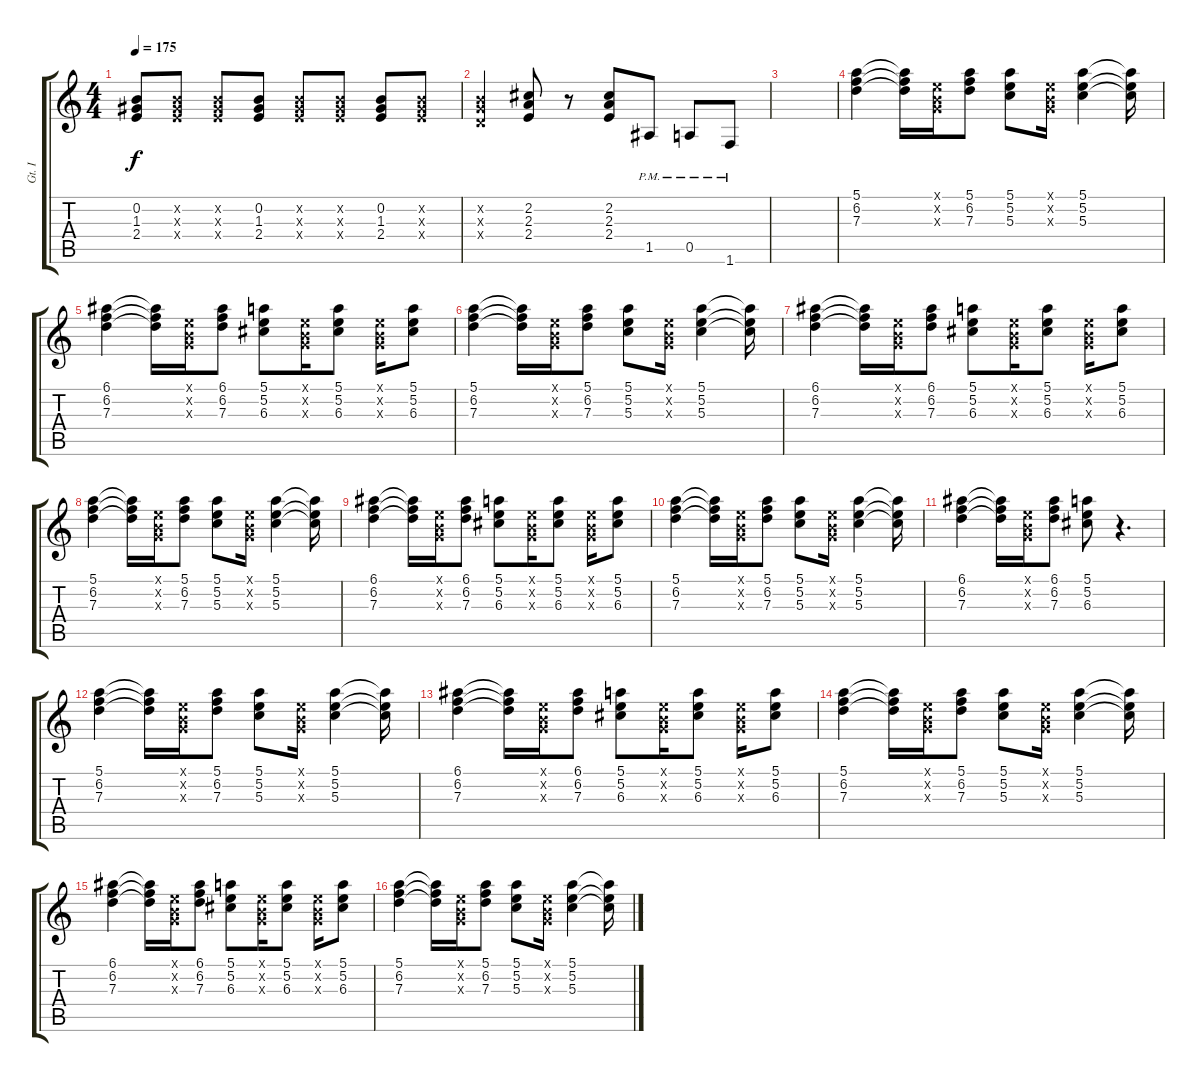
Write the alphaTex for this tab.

\track ("Gt. I" "Gt. I") {instrument distortionguitar}
\staff {score tabs}
\tuning (E4 B3 G3 D3 A2 E2) {hide}
\ts (4 4)
\tempo 175
\clef g2
\ks c
(0.2 1.3 2.4).8{dy f} (0.2{x} 1.3{x} 2.4{x}).8 (0.2{x} 1.3{x} 2.4{x}).8 (0.2 1.3 2.4).8 (0.2{x} 1.3{x} 2.4{x}).8 (0.2{x} 1.3{x} 2.4{x}).8 (0.2 1.3 2.4).8 (0.2{x} 1.3{x} 2.4{x}).8 |
(0.2{x} 0.3{x} 0.4{x}).4 (2.2 2.3 2.4).8 r.8 (2.2 2.3 2.4).8 1.5{pm}.8 0.5{pm}.8 1.6{pm}.8 |
|
(5.1 6.2 7.3).4 (5.1{t} 6.2{t} 7.3{t}).16 (0.1{x} 0.2{x} 0.3{x}).16 (5.1 6.2 7.3).8 (5.1 5.2 5.3).8 (0.1{x} 0.2{x} 0.3{x}).16 (5.1 5.2 5.3).4 (5.1{t} 5.2{t} 5.3{t}).16 |
(6.1 6.2 7.3).4 (6.1{t} 6.2{t} 7.3{t}).16 (0.1{x} 0.2{x} 0.3{x}).16 (6.1 6.2 7.3).8 (5.1 5.2 6.3).8 (0.1{x} 0.2{x} 0.3{x}).16 (5.1 5.2 6.3).8 (0.1{x} 0.2{x} 0.3{x}).16 (5.1 5.2 6.3).8 |
(5.1 6.2 7.3).4 (5.1{t} 6.2{t} 7.3{t}).16 (0.1{x} 0.2{x} 0.3{x}).16 (5.1 6.2 7.3).8 (5.1 5.2 5.3).8 (0.1{x} 0.2{x} 0.3{x}).16 (5.1 5.2 5.3).4 (5.1{t} 5.2{t} 5.3{t}).16 |
(6.1 6.2 7.3).4 (6.1{t} 6.2{t} 7.3{t}).16 (0.1{x} 0.2{x} 0.3{x}).16 (6.1 6.2 7.3).8 (5.1 5.2 6.3).8 (0.1{x} 0.2{x} 0.3{x}).16 (5.1 5.2 6.3).8 (0.1{x} 0.2{x} 0.3{x}).16 (5.1 5.2 6.3).8 |
(5.1 6.2 7.3).4 (5.1{t} 6.2{t} 7.3{t}).16 (0.1{x} 0.2{x} 0.3{x}).16 (5.1 6.2 7.3).8 (5.1 5.2 5.3).8 (0.1{x} 0.2{x} 0.3{x}).16 (5.1 5.2 5.3).4 (5.1{t} 5.2{t} 5.3{t}).16 |
(6.1 6.2 7.3).4 (6.1{t} 6.2{t} 7.3{t}).16 (0.1{x} 0.2{x} 0.3{x}).16 (6.1 6.2 7.3).8 (5.1 5.2 6.3).8 (0.1{x} 0.2{x} 0.3{x}).16 (5.1 5.2 6.3).8 (0.1{x} 0.2{x} 0.3{x}).16 (5.1 5.2 6.3).8 |
(5.1 6.2 7.3).4 (5.1{t} 6.2{t} 7.3{t}).16 (0.1{x} 0.2{x} 0.3{x}).16 (5.1 6.2 7.3).8 (5.1 5.2 5.3).8 (0.1{x} 0.2{x} 0.3{x}).16 (5.1 5.2 5.3).4 (5.1{t} 5.2{t} 5.3{t}).16 |
(6.1 6.2 7.3).4 (6.1{t} 6.2{t} 7.3{t}).16 (0.1{x} 0.2{x} 0.3{x}).16 (6.1 6.2 7.3).8 (5.1 5.2 6.3).8 r.4{d} |
(5.1 6.2 7.3).4 (5.1{t} 6.2{t} 7.3{t}).16 (0.1{x} 0.2{x} 0.3{x}).16 (5.1 6.2 7.3).8 (5.1 5.2 5.3).8 (0.1{x} 0.2{x} 0.3{x}).16 (5.1 5.2 5.3).4 (5.1{t} 5.2{t} 5.3{t}).16 |
(6.1 6.2 7.3).4 (6.1{t} 6.2{t} 7.3{t}).16 (0.1{x} 0.2{x} 0.3{x}).16 (6.1 6.2 7.3).8 (5.1 5.2 6.3).8 (0.1{x} 0.2{x} 0.3{x}).16 (5.1 5.2 6.3).8 (0.1{x} 0.2{x} 0.3{x}).16 (5.1 5.2 6.3).8 |
(5.1 6.2 7.3).4 (5.1{t} 6.2{t} 7.3{t}).16 (0.1{x} 0.2{x} 0.3{x}).16 (5.1 6.2 7.3).8 (5.1 5.2 5.3).8 (0.1{x} 0.2{x} 0.3{x}).16 (5.1 5.2 5.3).4 (5.1{t} 5.2{t} 5.3{t}).16 |
(6.1 6.2 7.3).4 (6.1{t} 6.2{t} 7.3{t}).16 (0.1{x} 0.2{x} 0.3{x}).16 (6.1 6.2 7.3).8 (5.1 5.2 6.3).8 (0.1{x} 0.2{x} 0.3{x}).16 (5.1 5.2 6.3).8 (0.1{x} 0.2{x} 0.3{x}).16 (5.1 5.2 6.3).8 |
(5.1 6.2 7.3).4 (5.1{t} 6.2{t} 7.3{t}).16 (0.1{x} 0.2{x} 0.3{x}).16 (5.1 6.2 7.3).8 (5.1 5.2 5.3).8 (0.1{x} 0.2{x} 0.3{x}).16 (5.1 5.2 5.3).4 (5.1{t} 5.2{t} 5.3{t}).16
